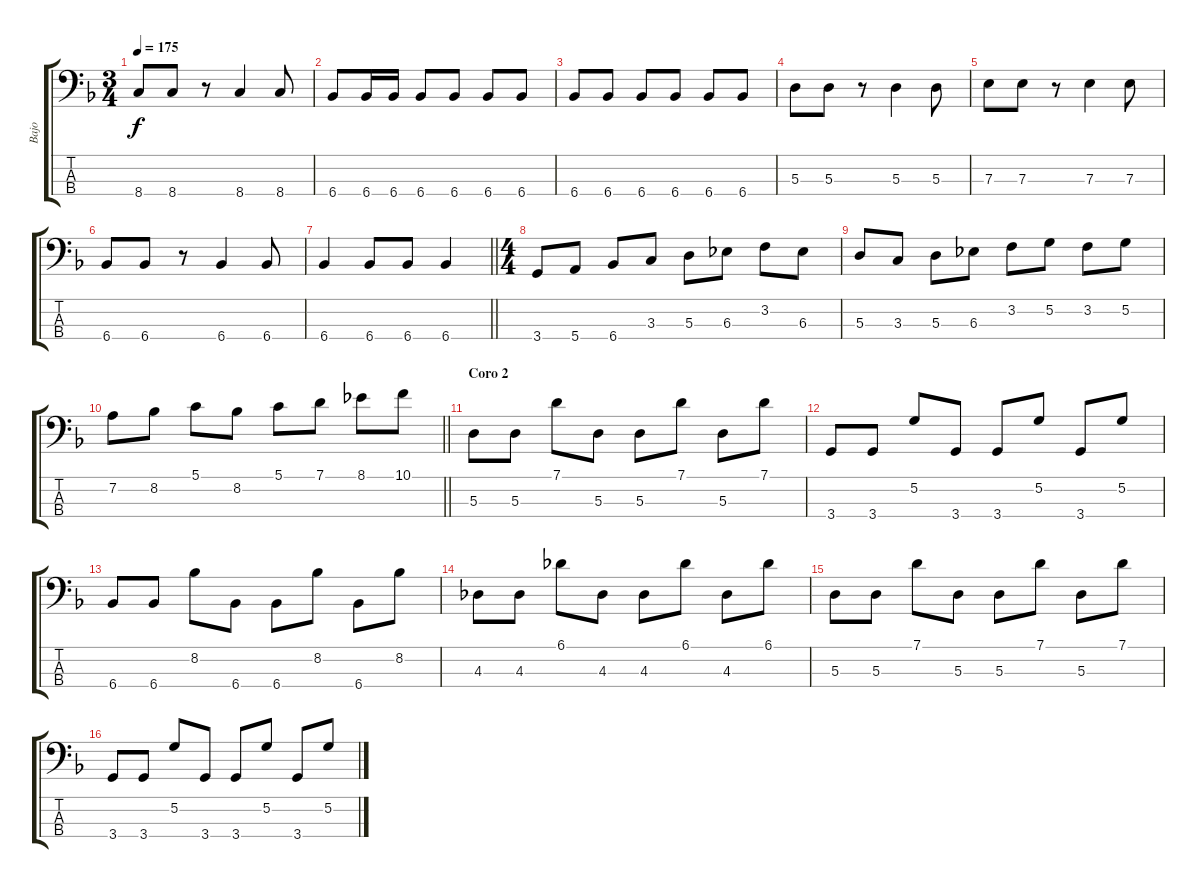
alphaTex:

\track ("Bajo" "Bajo") {instrument electricbassfinger}
\staff {score tabs}
\tuning (G2 D2 A1 E1) {hide}
\ts (3 4)
\tempo 175
\clef f4
\ks dminor
8.4.8{dy f} 8.4.8 r.8 8.4.4 8.4.8 |
6.4.8 6.4.16 6.4.16 6.4.8 6.4.8 6.4.8 6.4.8 |
6.4.8 6.4.8 6.4.8 6.4.8 6.4.8 6.4.8 |
5.3.8 5.3.8 r.8 5.3.4 5.3.8 |
7.3.8 7.3.8 r.8 7.3.4 7.3.8 |
6.4.8 6.4.8 r.8 6.4.4 6.4.8 |
\barLineRight lightlight
6.4.4 6.4.8 6.4.8 6.4.4 |
\ts (4 4)
3.4.8 5.4.8 6.4.8 3.3.8 5.3.8 6.3.8 3.2.8 6.3.8 |
5.3.8 3.3.8 5.3.8 6.3.8 3.2.8 5.2.8 3.2.8 5.2.8 |
\barLineRight lightlight
7.2.8 8.2.8 5.1.8 8.2.8 5.1.8 7.1.8 8.1.8 10.1.8 |
\section ("" "Coro 2")
5.3.8 5.3.8 7.1.8 5.3.8 5.3.8 7.1.8 5.3.8 7.1.8 |
3.4.8 3.4.8 5.2.8 3.4.8 3.4.8 5.2.8 3.4.8 5.2.8 |
6.4.8 6.4.8 8.2.8 6.4.8 6.4.8 8.2.8 6.4.8 8.2.8 |
4.3.8 4.3.8 6.1.8 4.3.8 4.3.8 6.1.8 4.3.8 6.1.8 |
5.3.8 5.3.8 7.1.8 5.3.8 5.3.8 7.1.8 5.3.8 7.1.8 |
3.4.8 3.4.8 5.2.8 3.4.8 3.4.8 5.2.8 3.4.8 5.2.8
